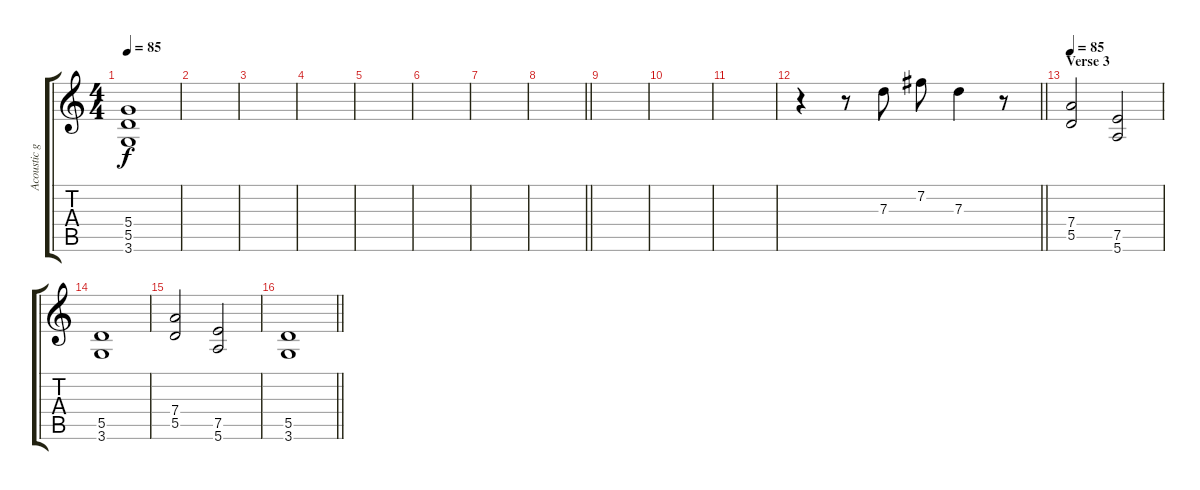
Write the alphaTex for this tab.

\track ("Acoustic guitar" "Acoustic g") {instrument acousticguitarsteel}
\staff {score tabs}
\tuning (E4 B3 G3 D3 A2 E2) {hide}
\ts (4 4)
\tempo 85
\clef g2
\ks c
(5.4{t} 5.5{t} 3.6{t}).1{dy f} |
|
|
|
|
|
|
\barLineRight lightlight
|
|
|
|
\barLineRight lightlight
r.4 r.8 7.3.8 7.2.8 7.3.4 r.8 |
\section ("" "Verse 3")
\tempo 85
(7.4 5.5).2 (7.5 5.6).2 |
(5.5 3.6).1 |
(7.4 5.5).2 (7.5 5.6).2 |
\barLineRight lightlight
(5.5 3.6).1
